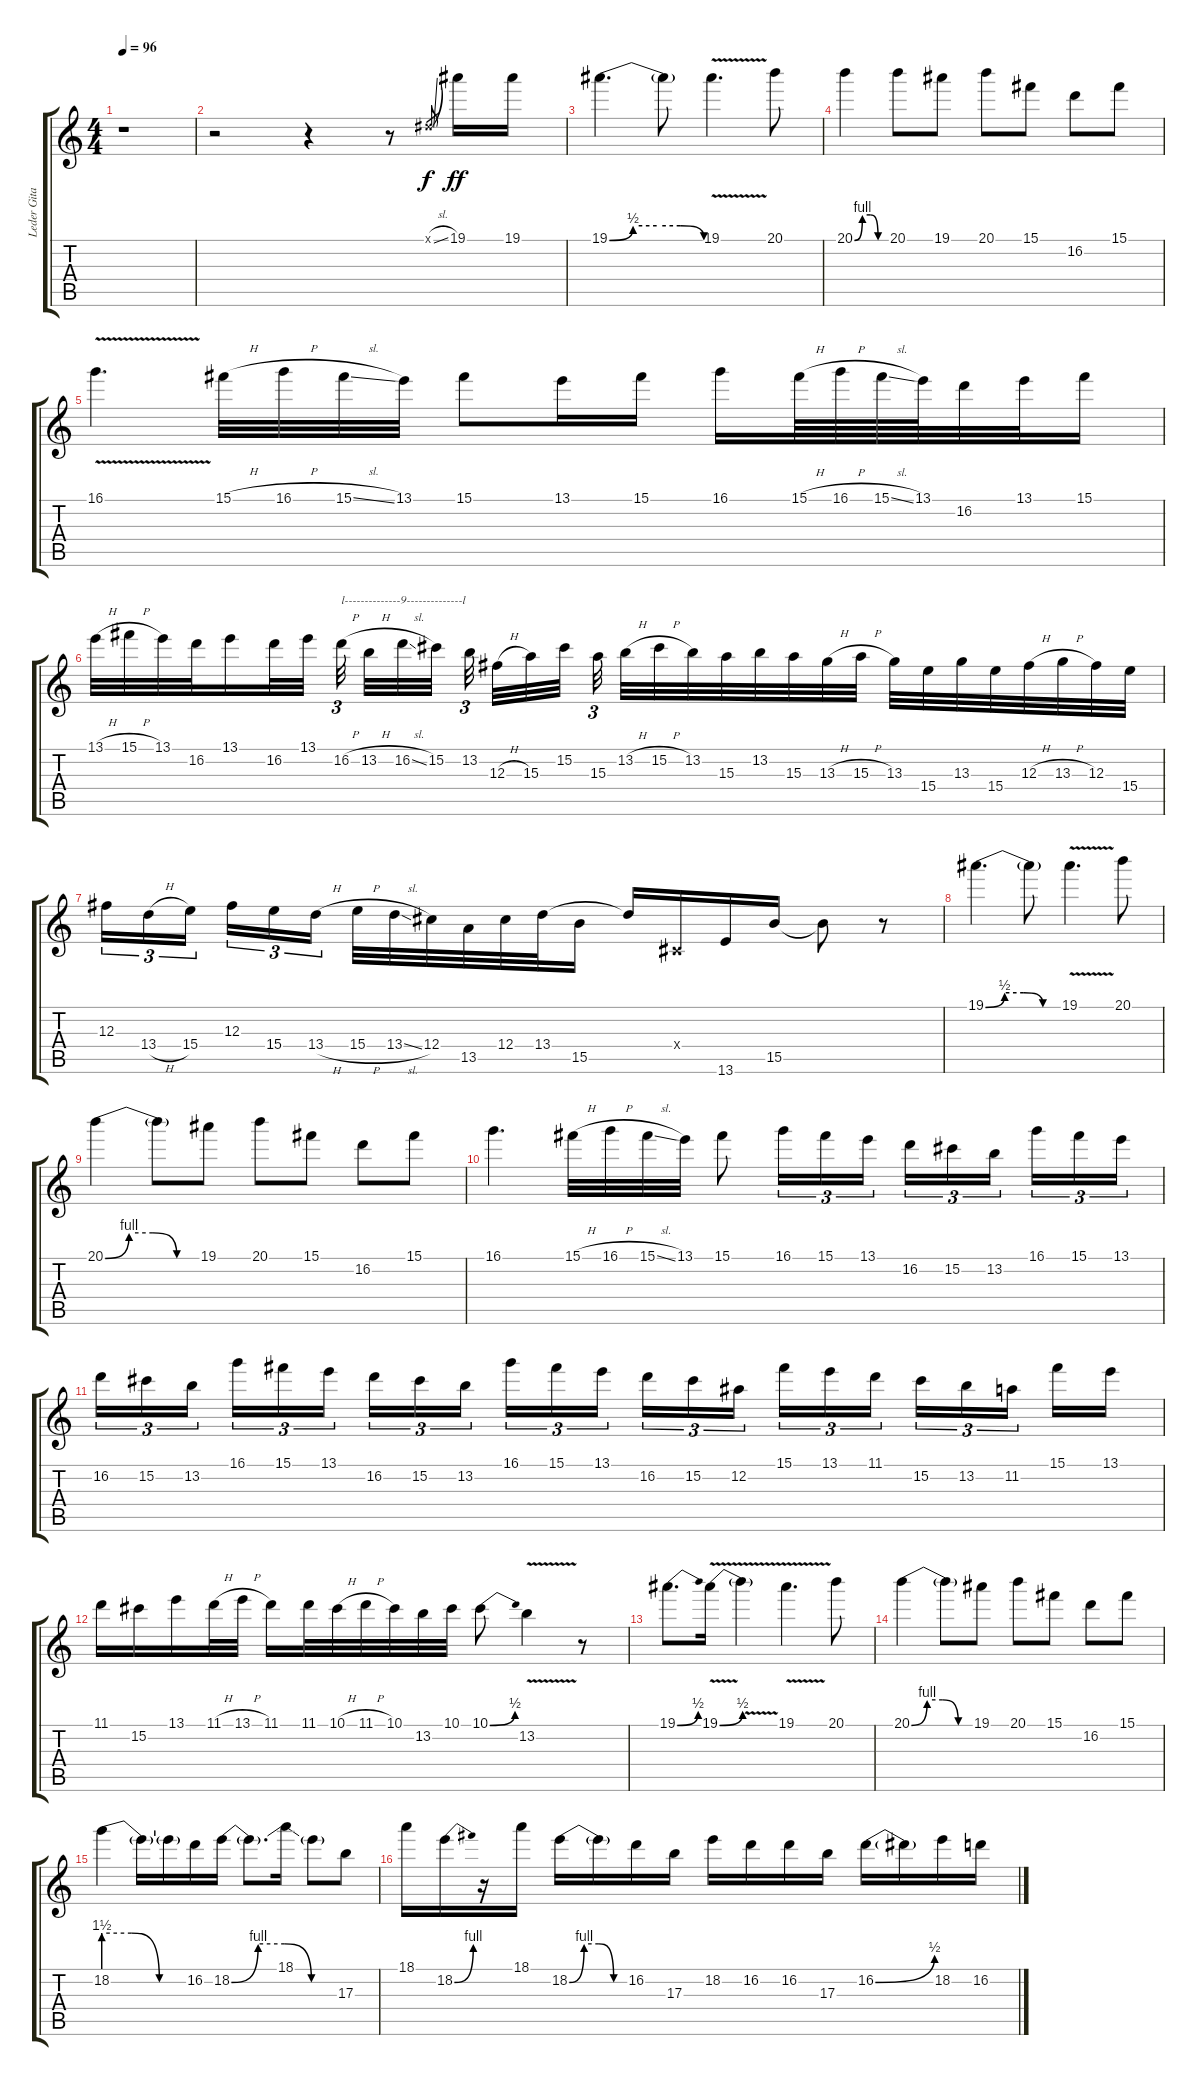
\track ("Leder Gitar" "Leder Gita") {instrument overdrivenguitar}
\staff {score tabs}
\tuning (Eb4 Bb3 Gb3 Db3 Ab2 Eb2) {hide}
\ts (4 4)
\tempo 96
\clef g2
\ks c
r.1{dy f} |
r.2 r.4 r.8 0.1{sl x}.8{gr} 19.1.16{dy ff} 19.1.16 |
19.1{be (custom 0 0 15 2 30 2 45 2 60 0)}.4{d} 19.1{t}.8 19.1{v}.4{d} 20.1.8 |
20.1{be (custom 0 0 15 4 30 4 45 0 60 0)}.4 20.1.8 19.1.8 20.1.8 15.1.8 16.2.8 15.1.8 |
16.1{v}.4{d} 15.1{h}.32 16.1{h}.32 15.1{sl}.32 13.1.32 15.1.8 13.1.16 15.1.16 16.1.16 15.1{h}.64 16.1{h}.64 15.1{sl}.64 13.1.64 16.2.32 13.1.32 15.1.16 |
13.1{h}.32 15.1{h}.32 13.1.32 16.2.32 13.1.16 16.2.32 13.1.32 16.2{h}.32{tu (3 2) txt "l--------------9--------------l" beam splitsecondary} 13.2{h}.32 16.2{sl}.32 15.2.32{beam splitsecondary} 13.2.32{tu (3 2) beam splitsecondary} 12.3{h}.32 15.3.32 15.2.32{beam splitsecondary} 15.3.32{tu (3 2)} 13.2{h}.32 15.2{h}.32 13.2.32 15.3.32 13.2.32 15.3.32 13.3{h}.32 15.3{h}.32 13.3.32 15.4.32 13.3.32 15.4.32 12.3{h}.32 13.3{h}.32 12.3.32 15.4.32 |
12.3.16{tu (3 2)} 13.4{h}.16{tu (3 2)} 15.4.16{tu (3 2) beam splitsecondary} 12.3.16{tu (3 2)} 15.4.16{tu (3 2)} 13.4{h}.16{tu (3 2)} 15.4{h}.32 13.4{sl}.32 12.4.32 13.5.32 12.4.32 13.4.32 15.5.16 13.4{t}.16 0.4{x}.16 13.6.16 15.5.16 15.5{t}.8 r.8 |
19.1{be (custom 0 0 15 2 30 2 45 0 60 0)}.4{d} 19.1{t}.8 19.1{v}.4{d} 20.1.8 |
20.1{be (custom 0 0 15 4 30 4 45 0 60 0)}.4 20.1{t}.8 19.1.8 20.1.8 15.1.8 16.2.8 15.1.8 |
16.1.4{d} 15.1{h}.32 16.1{h}.32 15.1{sl}.32 13.1.32 15.1.8 16.1.16{tu (3 2)} 15.1.16{tu (3 2)} 13.1.16{tu (3 2)} 16.2.16{tu (3 2)} 15.2.16{tu (3 2)} 13.2.16{tu (3 2) beam splitsecondary} 16.1.16{tu (3 2)} 15.1.16{tu (3 2)} 13.1.16{tu (3 2)} |
16.2.16{tu (3 2)} 15.2.16{tu (3 2)} 13.2.16{tu (3 2) beam splitsecondary} 16.1.16{tu (3 2)} 15.1.16{tu (3 2)} 13.1.16{tu (3 2)} 16.2.16{tu (3 2)} 15.2.16{tu (3 2)} 13.2.16{tu (3 2) beam splitsecondary} 16.1.16{tu (3 2)} 15.1.16{tu (3 2)} 13.1.16{tu (3 2)} 16.2.16{tu (3 2)} 15.2.16{tu (3 2)} 12.2.16{tu (3 2) beam splitsecondary} 15.1.16{tu (3 2)} 13.1.16{tu (3 2)} 11.1.16{tu (3 2)} 15.2.16{tu (3 2)} 13.2.16{tu (3 2)} 11.2.16{tu (3 2) beam splitsecondary} 15.1.16 13.1.16 |
11.1.16 15.2.16 13.1.16 11.1{h}.32 13.1{h}.32 11.1.16 11.1.32 10.1{h}.32 11.1{h}.32 10.1.32 13.2.32 10.1.32 10.1{be (bend 0 0 60 2)}.8 13.2{v}.4 r.8 |
19.1{be (bend 0 0 60 2)}.8{d} 19.1{be (bend 0 0 60 2) v}.16 19.1{v t}.4 19.1{v}.4{d} 20.1.8 |
20.1{be (custom 0 0 15 4 30 4 45 0 60 0)}.4 20.1{t}.8 19.1.8 20.1.8 15.1.8 16.2.8 15.1.8 |
18.2{be (custom 0 6 20 6 40 0 60 0)}.4 18.2{t}.16 18.2{t}.16 16.2.16 18.2{be (custom 0 0 15 4 30 4 45 0 60 0)}.16 18.2{t}.8{d} 18.1.16 18.2{t}.8 17.3.8 |
18.1.16 18.2{be (bend 0 0 60 4)}.16 r.16 18.1.16 18.2{be (custom 0 0 15 4 30 4 45 0 60 0)}.16 18.2{t}.16 16.2.16 17.3.16 18.2.16 16.2.16 16.2.16 17.3.16 16.2{be (bend 0 0 60 2)}.16 16.2{t}.16 18.2.16 16.2.16
